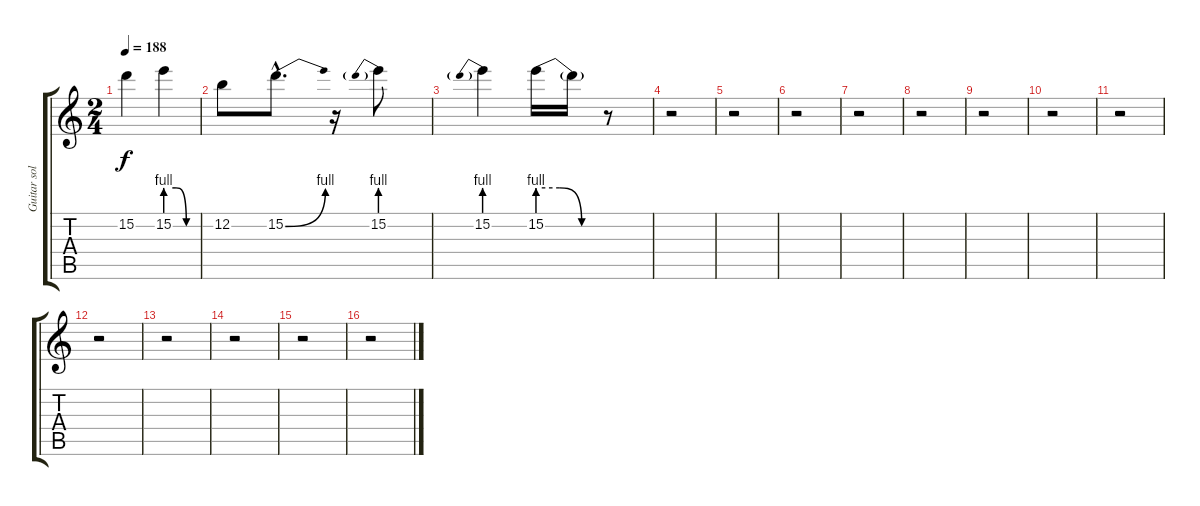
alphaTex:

\track ("Guitar solo" "Guitar sol") {instrument overdrivenguitar}
\staff {score tabs}
\tuning (E4 B3 G3 D3 A2 E2) {hide}
\ts (2 4)
\tempo 188
\clef g2
\ks c
15.2{t}.4{dy f} 15.2{be (custom 0 4 20 4 40 0 60 0)}.4 |
12.2.8 15.2{be (bend 0 0 60 4) hac}.8{d} r.16 15.2{be (prebend 0 4 60 4)}.8 |
15.2{be (prebend 0 4 60 4)}.4 15.2{be (custom 0 4 20 4 40 0 60 0)}.16 15.2{t}.16 r.8 |
r.2 |
r.2 |
r.2 |
r.2 |
r.2 |
r.2 |
r.2 |
r.2 |
r.2 |
r.2 |
r.2 |
r.2 |
r.2
